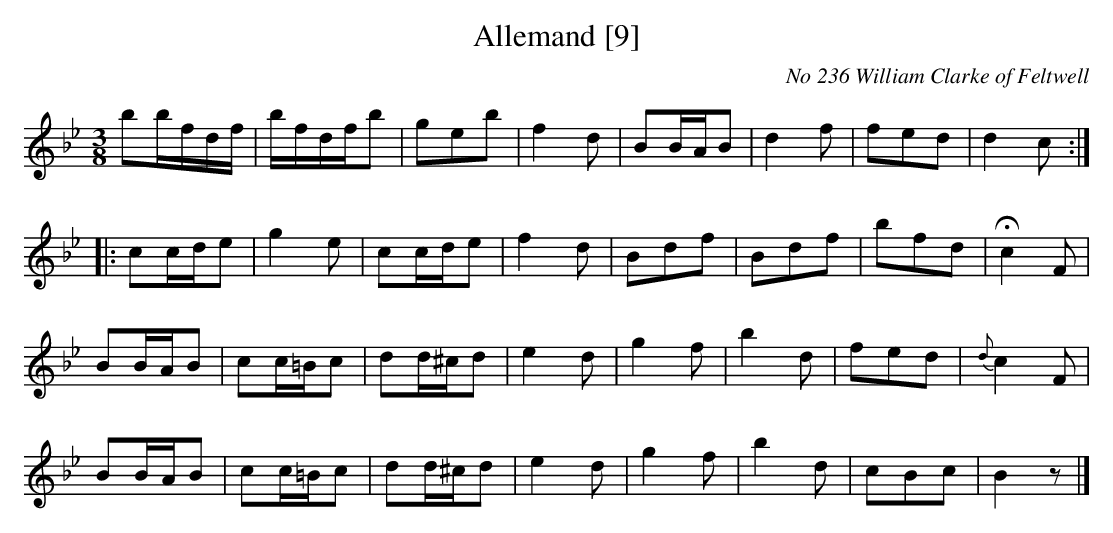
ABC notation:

X:1
T:Allemand [9]
O:No 236 William Clarke of Feltwell
M:3/8
L:1/8
K:Bb
bb/f/d/f/|b/f/d/f/b|geb|f2d|BB/A/B|d2f|fed|d2c:|
|:cc/d/e|g2e|cc/d/e|f2d|Bdf|Bdf|bfd|Hc2F|
BB/A/B|cc/=B/c|dd/^c/d|e2d|g2f|b2d|fed|{d}c2F|
BB/A/B|cc/=B/c|dd/^c/d|e2d|g2f|b2d|cBc|B2z|]
